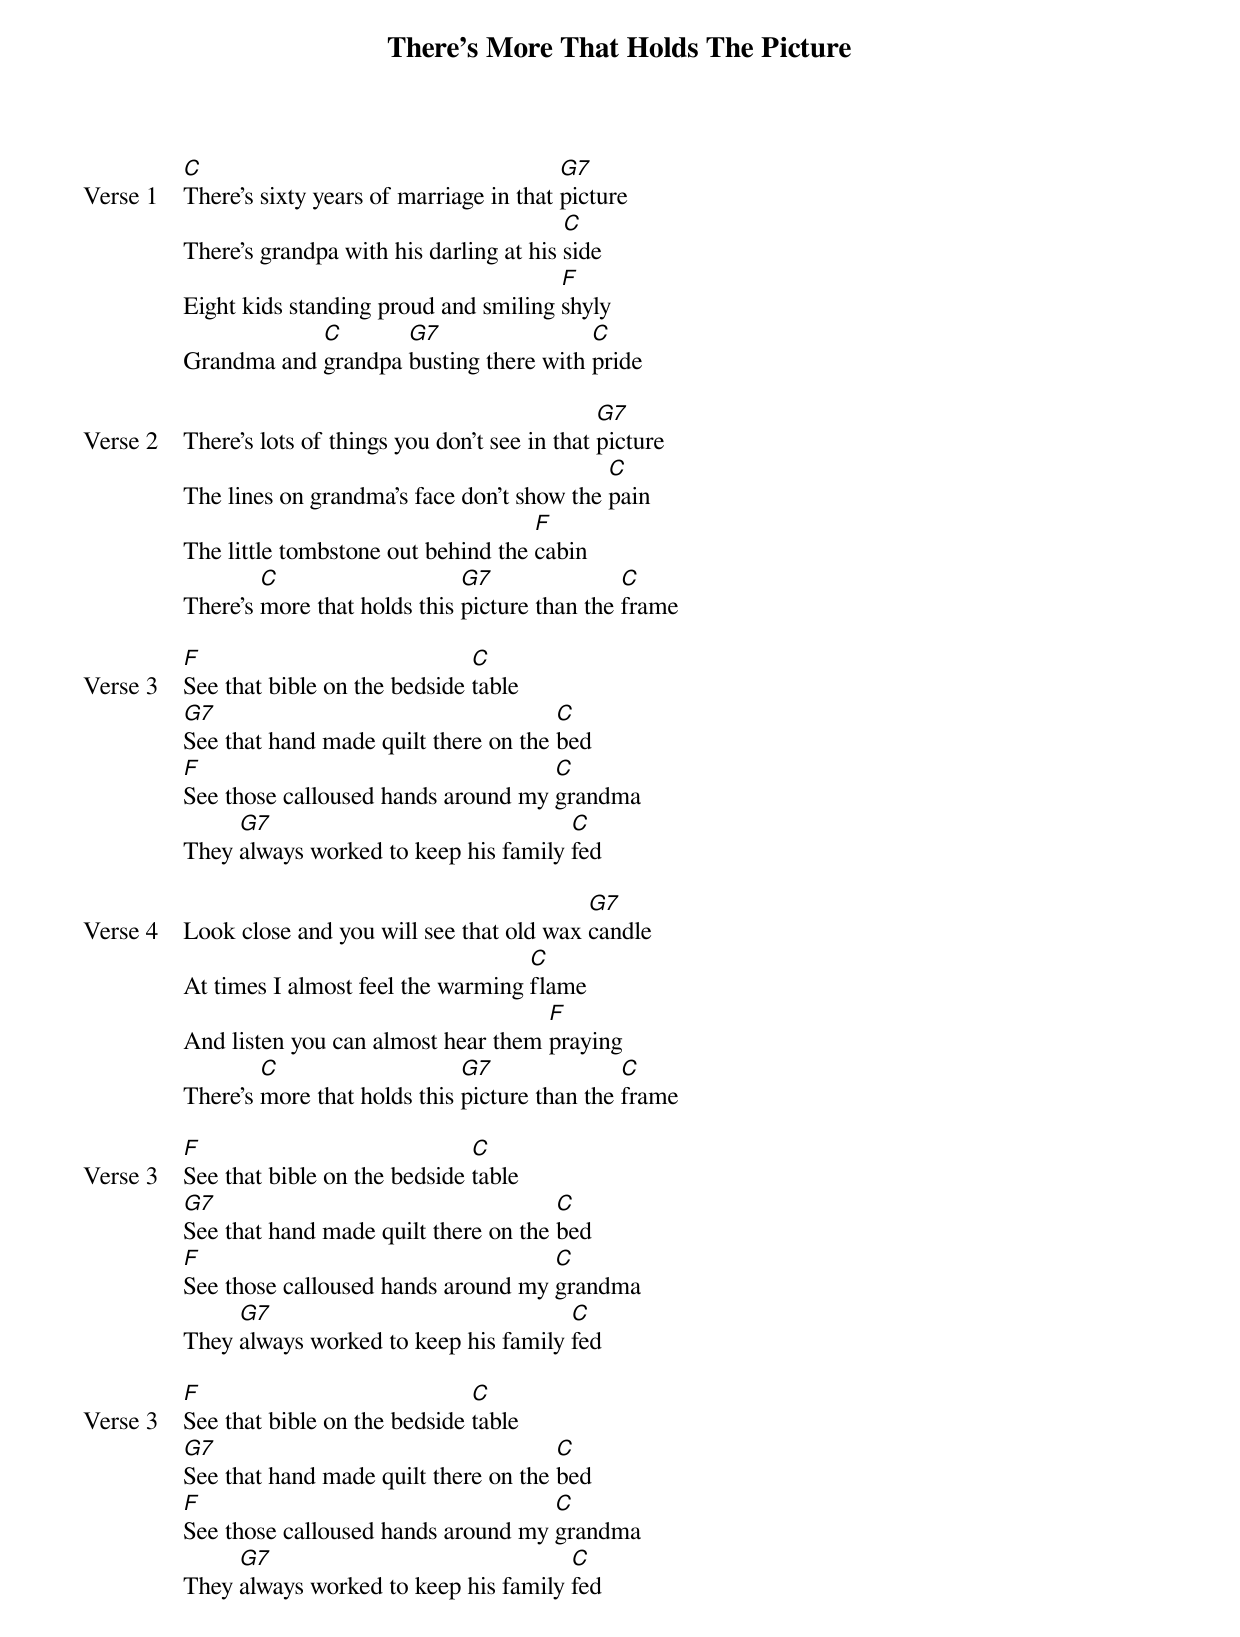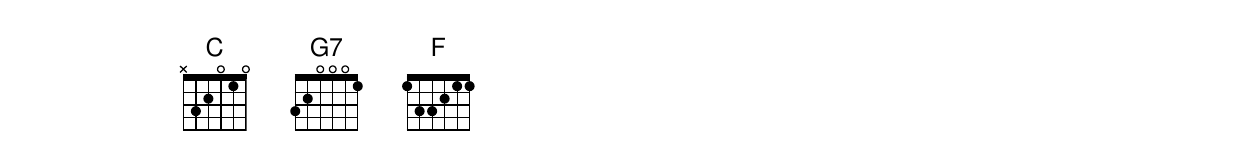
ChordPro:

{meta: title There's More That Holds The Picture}
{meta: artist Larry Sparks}
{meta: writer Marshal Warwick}

{start_of_verse: Verse 1}
[C]There's sixty years of marriage in that [G7]picture
There's grandpa with his darling at his [C]side
Eight kids standing proud and smiling [F]shyly
Grandma and [C]grandpa [G7]busting there with [C]pride
{end_of_verse}

{start_of_verse: Verse 2}
There's lots of things you don't see in that [G7]picture
The lines on grandma's face don't show the [C]pain
The little tombstone out behind the [F]cabin
There's [C]more that holds this [G7]picture than the [C]frame
{end_of_verse}

{start_of_verse: Verse 3}
[F]See that bible on the bedside [C]table
[G7]See that hand made quilt there on the [C]bed
[F]See those calloused hands around my [C]grandma
They [G7]always worked to keep his family [C]fed
{end_of_verse}

{start_of_verse: Verse 4}
Look close and you will see that old wax [G7]candle
At times I almost feel the warming [C]flame
And listen you can almost hear them [F]praying
There's [C]more that holds this [G7]picture than the [C]frame
{end_of_verse}

{start_of_verse: Verse 3}
[F]See that bible on the bedside [C]table
[G7]See that hand made quilt there on the [C]bed
[F]See those calloused hands around my [C]grandma
They [G7]always worked to keep his family [C]fed
{end_of_verse}

{start_of_verse: Verse 3}
[F]See that bible on the bedside [C]table
[G7]See that hand made quilt there on the [C]bed
[F]See those calloused hands around my [C]grandma
They [G7]always worked to keep his family [C]fed
{end_of_verse}
